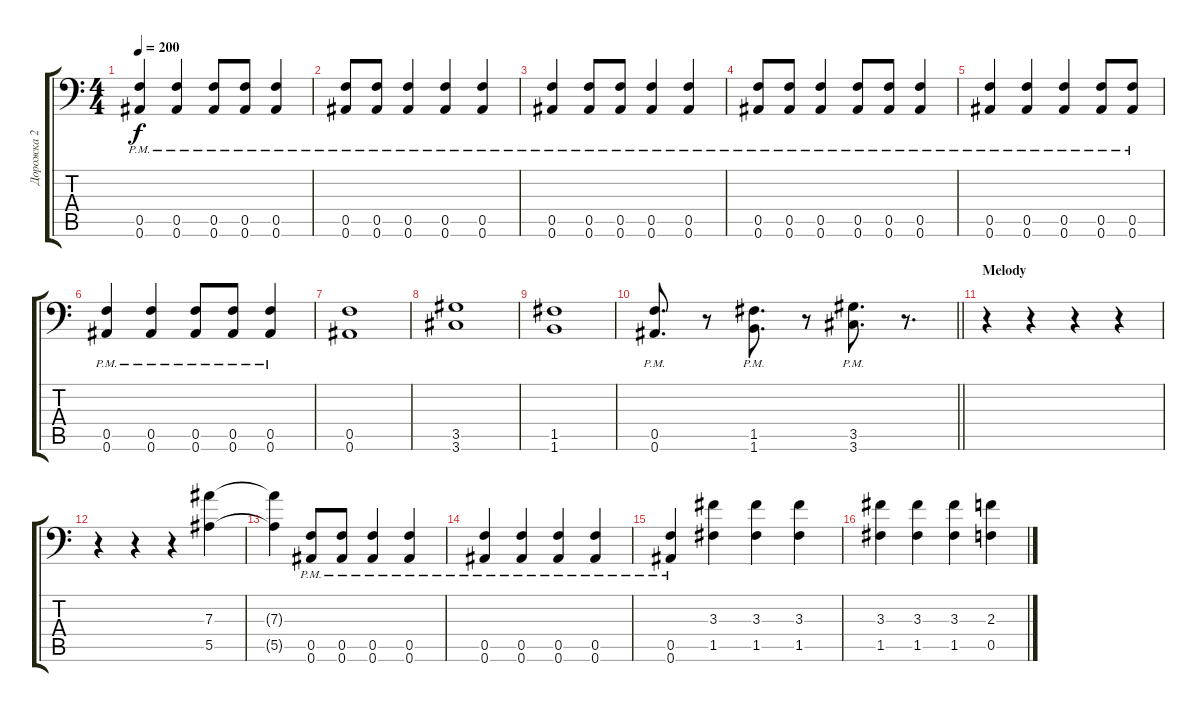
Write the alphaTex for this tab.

\track ("Дорожка 2" "Дорожка 2") {instrument distortionguitar}
\staff {score tabs}
\tuning (C4 G3 Eb3 Bb2 F2 Bb1) {hide}
\ts (4 4)
\tempo 200
\clef f4
\ks c
(0.5{pm} 0.6{pm}).4{dy f} (0.5{pm} 0.6).4 (0.5{pm} 0.6{pm}).8 (0.5{pm} 0.6{pm}).8 (0.5{pm} 0.6{pm}).4 |
(0.5{pm} 0.6{pm}).8 (0.5{pm} 0.6{pm}).8 (0.5{pm} 0.6{pm}).4 (0.5{pm} 0.6{pm}).4 (0.5{pm} 0.6{pm}).4 |
(0.5{pm} 0.6{pm}).4 (0.5{pm} 0.6{pm}).8 (0.5{pm} 0.6{pm}).8 (0.5{pm} 0.6{pm}).4 (0.5{pm} 0.6{pm}).4 |
(0.5{pm} 0.6{pm}).8 (0.5{pm} 0.6{pm}).8 (0.5{pm} 0.6{pm}).4 (0.5{pm} 0.6{pm}).8 (0.5{pm} 0.6{pm}).8 (0.5{pm} 0.6{pm}).4 |
(0.5{pm} 0.6{pm}).4 (0.5{pm} 0.6{pm}).4 (0.5{pm} 0.6{pm}).4 (0.5{pm} 0.6{pm}).8 (0.5{pm} 0.6{pm}).8 |
(0.5{pm} 0.6{pm}).4 (0.5{pm} 0.6).4 (0.5{pm} 0.6{pm}).8 (0.5{pm} 0.6{pm}).8 (0.5{pm} 0.6{pm}).4 |
(0.5 0.6).1 |
(3.5 3.6).1 |
(1.5 1.6).1 |
\barLineRight lightlight
(0.5{pm} 0.6{pm}).8{d} r.8 (1.5{pm} 1.6{pm}).8{d} r.8 (3.5{pm} 3.6{pm}).8{d} r.8{d} |
\section ("" "Melody")
r.4 r.4 r.4 r.4 |
r.4 r.4 r.4 (7.3 5.5).4 |
(7.3{t} 5.5{t}).4 (0.5{pm} 0.6{pm}).8 (0.5{pm} 0.6{pm}).8 (0.5{pm} 0.6{pm}).4 (0.5{pm} 0.6{pm}).4 |
(0.5{pm} 0.6{pm}).4 (0.5{pm} 0.6{pm}).4 (0.5{pm} 0.6{pm}).4 (0.5{pm} 0.6{pm}).4 |
(0.5{pm} 0.6{pm}).4 (3.3 1.5).4 (3.3 1.5).4 (3.3 1.5).4 |
(3.3 1.5).4 (3.3 1.5).4 (3.3 1.5).4 (2.3 0.5).4
